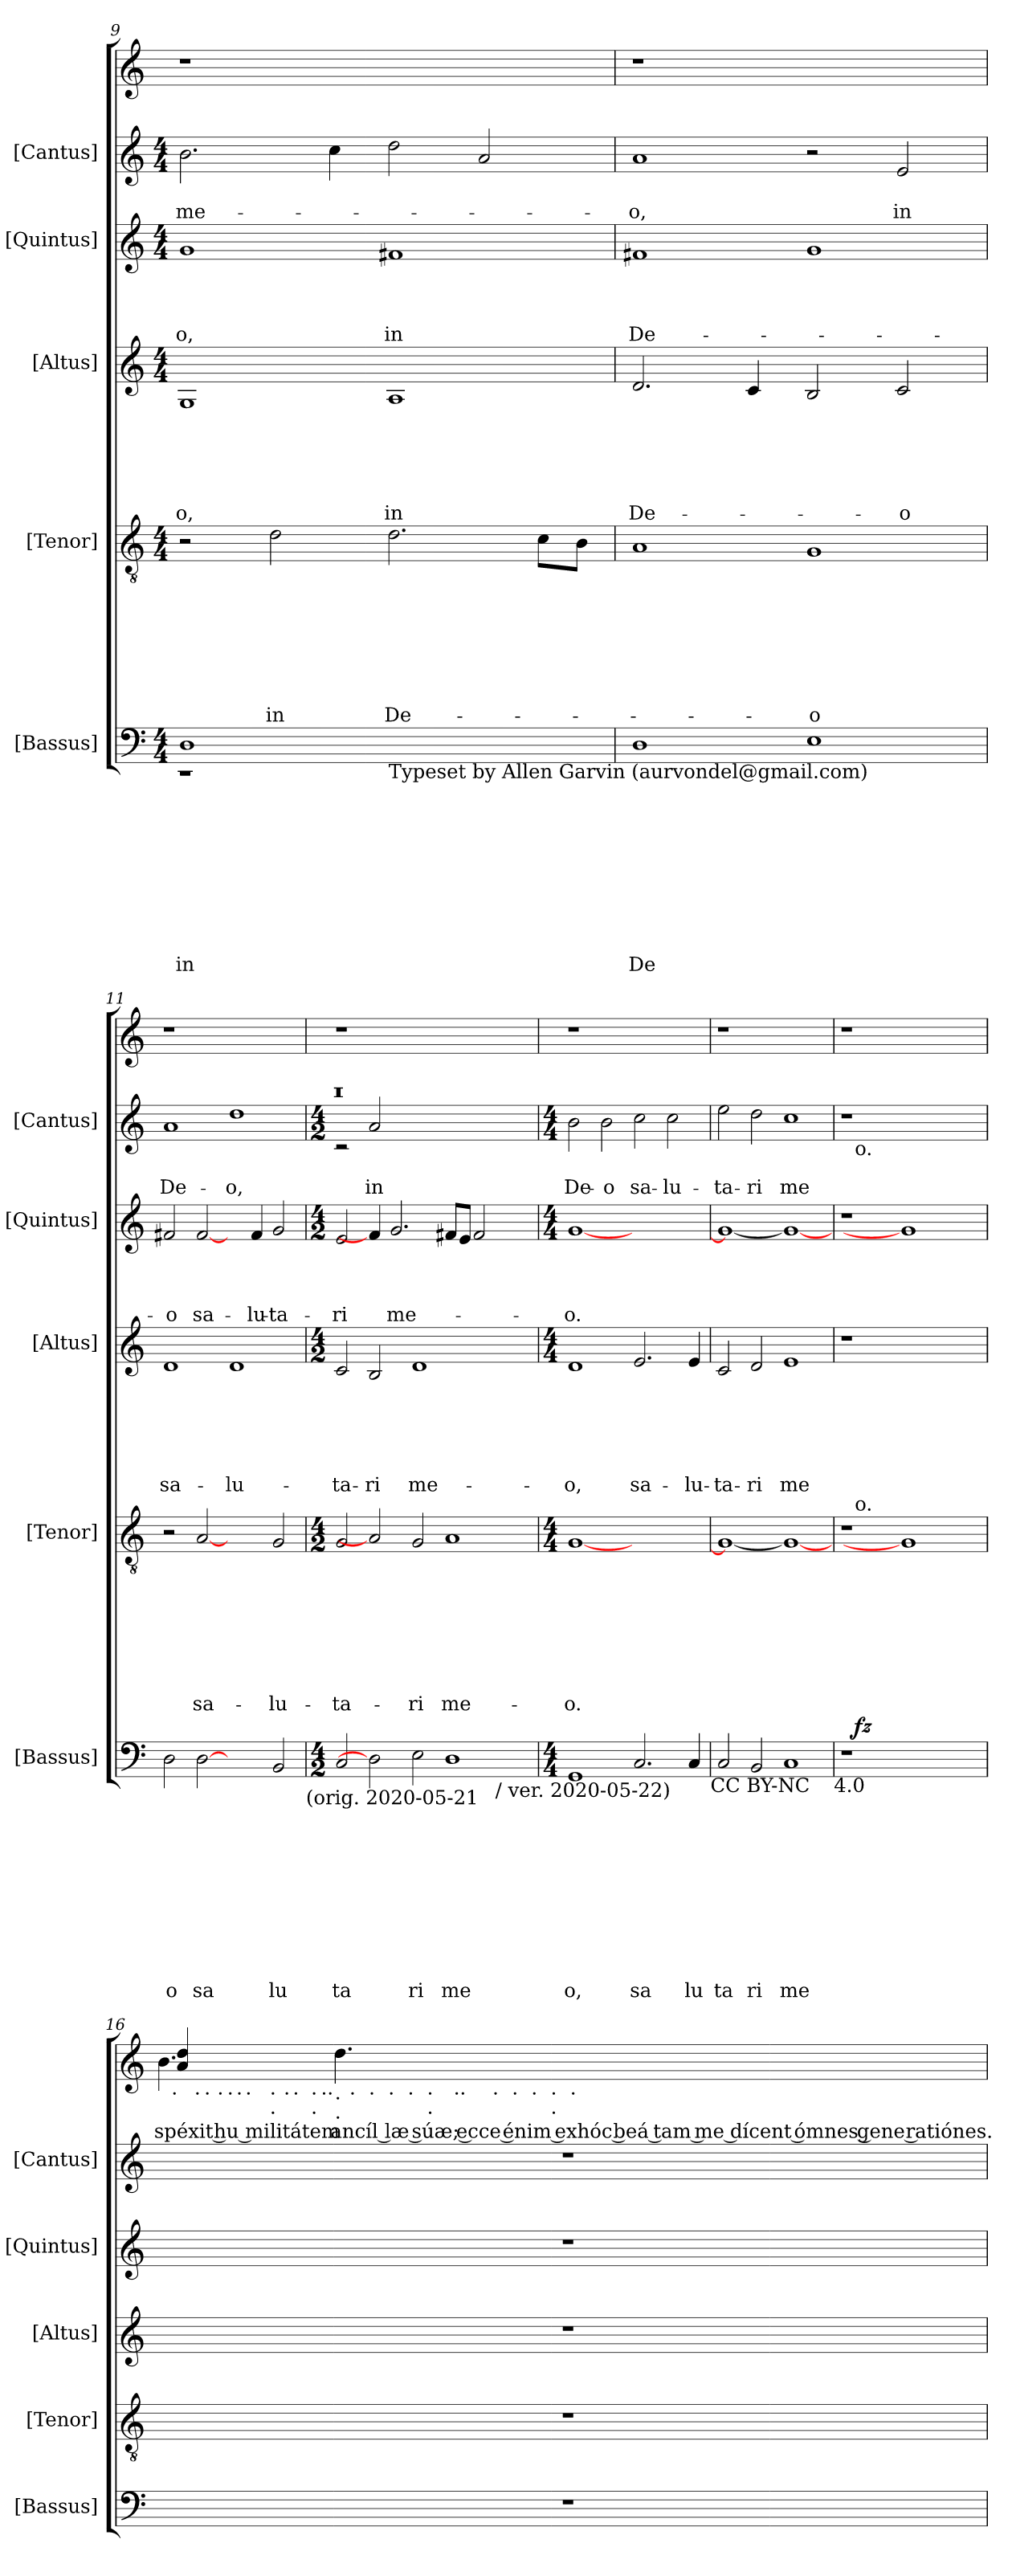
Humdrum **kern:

**kern	**text	**text	**text	**text	**text	**text	**text	**text	**text	**text	**dynam	**kern	**text	**text	**text	**text	**text	**text	**text	**text	**kern	**text	**text	**text	**text	**text	**text	**dynam	**kern	**text	**text	**text	**text	**kern	**text	**text	**kern	**text
*part6	*part6	*part6	*part6	*part6	*part6	*part6	*part6	*part6	*part6	*part6	*part6	*part5	*part5	*part5	*part5	*part5	*part5	*part5	*part5	*part5	*part4	*part4	*part4	*part4	*part4	*part4	*part4	*part4	*part3	*part3	*part3	*part3	*part3	*part2	*part2	*part2	*part1	*part1
*staff6	*staff6	*staff6	*staff6	*staff6	*staff6	*staff6	*staff6	*staff6	*staff6	*staff6	*staff6	*staff5	*staff5	*staff5	*staff5	*staff5	*staff5	*staff5	*staff5	*staff5	*staff4	*staff4	*staff4	*staff4	*staff4	*staff4	*staff4	*staff4	*staff3	*staff3	*staff3	*staff3	*staff3	*staff2	*staff2	*staff2	*staff1	*staff1
*I"[Bassus]	*	*	*	*	*	*	*	*	*	*	*	*I"[Tenor]	*	*	*	*	*	*	*	*	*I"[Altus]	*	*	*	*	*	*	*	*I"[Quintus]	*	*	*	*	*I"[Cantus]	*	*	*	*
*I'[Bassus]	*	*	*	*	*	*	*	*	*	*	*	*I'[Tenor]	*	*	*	*	*	*	*	*	*I'[Altus]	*	*	*	*	*	*	*	*I'[Quintus]	*	*	*	*	*I'[Cantus]	*	*	*	*
*clefF4	*	*	*	*	*	*	*	*	*	*	*	*clefGv2	*	*	*	*	*	*	*	*	*clefG2	*	*	*	*	*	*	*	*clefG2	*	*	*	*	*clefG2	*	*	*clefG2	*
*k[]	*	*	*	*	*	*	*	*	*	*	*	*k[]	*	*	*	*	*	*	*	*	*k[]	*	*	*	*	*	*	*	*k[]	*	*	*	*	*k[]	*	*	*k[]	*
*C:	*	*	*	*	*	*	*	*	*	*	*	*C:	*	*	*	*	*	*	*	*	*C:	*	*	*	*	*	*	*	*C:	*	*	*	*	*C:	*	*	*C:	*
*M4/4	*	*	*	*	*	*	*	*	*	*	*	*M4/4	*	*	*	*	*	*	*	*	*M4/4	*	*	*	*	*	*	*	*M4/4	*	*	*	*	*M4/4	*	*	*	*
=9	=9	=9	=9	=9	=9	=9	=9	=9	=9	=9	=9	=9	=9	=9	=9	=9	=9	=9	=9	=9	=9	=9	=9	=9	=9	=9	=9	=9	=9	=9	=9	=9	=9	=9	=9	=9	=9	=9
*^	*	*	*	*	*	*	*	*	*	*	*	*	*	*	*	*	*	*	*	*	*	*	*	*	*	*	*	*	*	*	*	*	*	*	*	*	*	*
*	*^	*	*	*	*	*	*	*	*	*	*	*	*	*	*	*	*	*	*	*	*	*	*	*	*	*	*	*	*	*	*	*	*	*	*	*	*	*	*
!	!	!	!	!	!	!	!	!	!	!	!	!LO:LY:b	!	!	!	!	!	!	!	!	!	!	!	!	!	!	!	!	!LO:LY:b	!	!	!	!	!	!LO:LY:b	!	!	!LO:LY:b	!	!
1ryy	1rEE	1D	.	.	.	.	.	.	.	.	.	in	.	2r	.	.	.	.	.	.	.	.	1G	.	.	.	.	.	-o,	.	1g	.	.	.	-o,	2.b\	.	me-	1r	.
!	!	!	!	!	!	!	!	!	!	!	!	!	!	!	!	!	!	!	!	!	!	!LO:LY:b	!	!	!	!	!	!	!	!	!	!	!	!	!	!	!	!	!	!
.	.	.	.	.	.	.	.	.	.	.	.	.	.	2d\	.	.	.	.	.	.	.	in	.	.	.	.	.	.	.	.	.	.	.	.	.	.	.	.	.	.
.	.	.	.	.	.	.	.	.	.	.	.	.	.	.	.	.	.	.	.	.	.	.	.	.	.	.	.	.	.	.	.	.	.	.	.	4cc\	.	.	.	.
!LO:TX:b:t=Typeset by Allen Garvin (aurvondel@gmail.com)	!	!	!	!	!	!	!	!	!	!	!	!	!	!	!	!	!	!	!	!	!	!	!	!	!	!	!	!	!	!	!	!	!	!	!	!	!	!	!	!
!	!	!	!	!	!	!	!	!	!	!	!	!	!	!	!	!	!	!	!	!	!	!LO:LY:b	!	!	!	!	!	!	!LO:LY:b	!	!	!	!	!	!LO:LY:b	!	!	!	!	!
1ryy	1ryy	1ryy	.	.	.	.	.	.	.	.	.	.	.	2.d\	.	.	.	.	.	.	.	De-	1A	.	.	.	.	.	in	.	1f#X	.	.	.	in	2dd\	.	.	1ryy	.
.	.	.	.	.	.	.	.	.	.	.	.	.	.	.	.	.	.	.	.	.	.	.	.	.	.	.	.	.	.	.	.	.	.	.	.	2a/	.	.	.	.
.	.	.	.	.	.	.	.	.	.	.	.	.	.	8c\L	.	.	.	.	.	.	.	.	.	.	.	.	.	.	.	.	.	.	.	.	.	.	.	.	.	.
.	.	.	.	.	.	.	.	.	.	.	.	.	.	8B\J	.	.	.	.	.	.	.	.	.	.	.	.	.	.	.	.	.	.	.	.	.	.	.	.	.	.
*v	*v	*v	*	*	*	*	*	*	*	*	*	*	*	*	*	*	*	*	*	*	*	*	*	*	*	*	*	*	*	*	*	*	*	*	*	*	*	*	*	*
=10	=10	=10	=10	=10	=10	=10	=10	=10	=10	=10	=10	=10	=10	=10	=10	=10	=10	=10	=10	=10	=10	=10	=10	=10	=10	=10	=10	=10	=10	=10	=10	=10	=10	=10	=10	=10	=10	=10
!	!	!	!	!	!	!	!	!	!	!LO:LY:b	!	!	!	!	!	!	!	!	!	!	!	!	!	!	!	!	!LO:LY:b	!	!	!	!	!	!LO:LY:b	!	!	!LO:LY:b	!	!
1D	.	.	.	.	.	.	.	.	.	De	.	1A	.	.	.	.	.	.	.	.	2.d/	.	.	.	.	.	De-	.	1f#X	.	.	.	De-	1a	.	-o,	1r	.
.	.	.	.	.	.	.	.	.	.	.	.	.	.	.	.	.	.	.	.	.	4c/	.	.	.	.	.	.	.	.	.	.	.	.	.	.	.	.	.
!	!	!	!	!	!	!	!	!	!	!	!	!	!	!	!	!	!	!	!	!LO:LY:b	!	!	!	!	!	!	!	!	!	!	!	!	!	!	!	!	!	!
1E	.	.	.	.	.	.	.	.	.	.	.	1G	.	.	.	.	.	.	.	-o	2B/	.	.	.	.	.	.	.	1g	.	.	.	.	2r	.	.	1ryy	.
!	!	!	!	!	!	!	!	!	!	!	!	!	!	!	!	!	!	!	!	!	!	!	!	!	!	!	!LO:LY:b	!	!	!	!	!	!	!	!	!LO:LY:b	!	!
.	.	.	.	.	.	.	.	.	.	.	.	.	.	.	.	.	.	.	.	.	2c/	.	.	.	.	.	-o	.	.	.	.	.	.	2e/	.	in	.	.
=11	=11	=11	=11	=11	=11	=11	=11	=11	=11	=11	=11	=11	=11	=11	=11	=11	=11	=11	=11	=11	=11	=11	=11	=11	=11	=11	=11	=11	=11	=11	=11	=11	=11	=11	=11	=11	=11	=11
!	!	!	!	!	!	!	!	!	!	!LO:LY:b	!	!	!	!	!	!	!	!	!	!	!	!	!	!	!	!	!LO:LY:b	!	!	!	!	!	!LO:LY:b	!	!	!LO:LY:b	!	!
2D\	.	.	.	.	.	.	.	.	.	o	.	2r	.	.	.	.	.	.	.	.	1d	.	.	.	.	.	sa-	.	2f#X/	.	.	.	-o	1a	.	De-	1r	.
!	!	!	!	!	!	!	!	!	!	!LO:LY:b	!	!	!	!	!	!	!	!	!	!LO:LY:b	!	!	!	!	!	!	!	!	!	!	!	!	!LO:LY:b	!	!	!	!	!
[2D	.	.	.	.	.	.	.	.	.	sa	.	[2A	.	.	.	.	.	.	.	sa-	.	.	.	.	.	.	.	.	[2f#/	.	.	.	sa-	.	.	.	.	.
!	!	!	!	!	!	!	!	!	!	!	!	!	!	!	!	!	!	!	!	!	!	!	!	!	!	!	!LO:LY:b	!	!	!	!	!	!	!	!	!LO:LY:b	!	!
2ryy	.	.	.	.	.	.	.	.	.	.	.	2ryy	.	.	.	.	.	.	.	.	1d	.	.	.	.	.	-lu-	.	4ryy	.	.	.	.	1dd	.	-o,	1ryy	.
!	!	!	!	!	!	!	!	!	!	!	!	!	!	!	!	!	!	!	!	!	!	!	!	!	!	!	!	!	!	!	!	!	!LO:LY:b	!	!	!	!	!
.	.	.	.	.	.	.	.	.	.	.	.	.	.	.	.	.	.	.	.	.	.	.	.	.	.	.	.	.	4f#/	.	.	.	-lu-	.	.	.	.	.
!	!	!	!	!	!	!	!	!	!	!LO:LY:b	!	!	!	!	!	!	!	!	!	!LO:LY:b	!	!	!	!	!	!	!	!	!	!	!	!	!LO:LY:b	!	!	!	!	!
2BB/	.	.	.	.	.	.	.	.	.	lu	.	2G/	.	.	.	.	.	.	.	-lu-	.	.	.	.	.	.	.	.	2g/	.	.	.	-ta-	.	.	.	.	.
!LO:TX:b:t=(orig. 2020-05-21	!	!	!	!	!	!	!	!	!	!	!	!	!	!	!	!	!	!	!	!	!	!	!	!	!	!	!	!	!	!	!	!	!	!	!	!	!	!
=12	=12	=12	=12	=12	=12	=12	=12	=12	=12	=12	=12	=12	=12	=12	=12	=12	=12	=12	=12	=12	=12	=12	=12	=12	=12	=12	=12	=12	=12	=12	=12	=12	=12	=12	=12	=12	=12	=12
*M4/2	*	*	*	*	*	*	*	*	*	*	*	*M4/2	*	*	*	*	*	*	*	*	*M4/2	*	*	*	*	*	*	*	*M4/2	*	*	*	*	*M4/2	*	*	*	*
!	!	!	!	!	!	!	!	!	!	!LO:LY:b	!	!	!	!	!	!	!	!	!	!LO:LY:b	!	!	!	!	!	!	!LO:LY:b	!	!	!	!	!	!LO:LY:b	!LO:N:vis=1	!	!	!	!
*^	*	*	*	*	*	*	*	*	*	*	*	*	*	*	*	*	*	*	*	*	*	*	*	*	*	*	*	*	*	*	*	*	*	*^	*	*	*	*
2C/	0ryy	.	.	.	.	.	.	.	.	.	ta	.	2G/	.	.	.	.	.	.	.	-ta-	2c/	.	.	.	.	.	-ta-	.	2e/	.	.	.	-ri	0raa	2rc	.	.	1r	.
!	!	!	!	!	!	!	!	!	!	!	!	!	!	!	!	!	!	!	!	!	!	!	!	!	!	!	!	!LO:LY:b	!	!	!	!	!	!	!	!	!	!LO:LY:b	!	!
2D]	.	.	.	.	.	.	.	.	.	.	.	.	2A]	.	.	.	.	.	.	.	.	2B/	.	.	.	.	.	-ri	.	4f#/]	.	.	.	.	.	2a/	.	in	.	.
!	!	!	!	!	!	!	!	!	!	!	!	!	!	!	!	!	!	!	!	!	!	!	!	!	!	!	!	!	!	!	!	!	!	!LO:LY:b	!	!	!	!	!	!
.	.	.	.	.	.	.	.	.	.	.	.	.	.	.	.	.	.	.	.	.	.	.	.	.	.	.	.	.	.	2.g/	.	.	.	me-	.	.	.	.	.	.
!	!	!	!	!	!	!	!	!	!	!	!LO:LY:b	!	!	!	!	!	!	!	!	!	!LO:LY:b	!	!	!	!	!	!	!LO:LY:b	!	!	!	!	!	!	!	!	!	!	!	!
2E\	.	.	.	.	.	.	.	.	.	.	ri	.	2G/	.	.	.	.	.	.	.	-ri	1d	.	.	.	.	.	me-	.	.	.	.	.	.	.	2ryy	.	.	1.ryy	.
!	!	!	!	!	!	!	!	!	!	!	!LO:LY:b	!	!	!	!	!	!	!	!	!	!LO:LY:b	!	!	!	!	!	!	!	!	!	!	!	!	!	!	!	!	!	!	!
1D	.	.	.	.	.	.	.	.	.	.	me	.	1A	.	.	.	.	.	.	.	me-	.	.	.	.	.	.	.	.	8f#/L	.	.	.	.	.	1ryy	.	.	.	.
.	.	.	.	.	.	.	.	.	.	.	.	.	.	.	.	.	.	.	.	.	.	.	.	.	.	.	.	.	.	8e/J	.	.	.	.	.	.	.	.	.	.
.	.	.	.	.	.	.	.	.	.	.	.	.	.	.	.	.	.	.	.	.	.	.	.	.	.	.	.	.	.	2f#/	.	.	.	.	.	.	.	.	.	.
!	!LO:TX:b:t=/ ver. 2020-05-22)	!	!	!	!	!	!	!	!	!	!	!	!	!	!	!	!	!	!	!	!	!	!	!	!	!	!	!	!	!	!	!	!	!	!	!	!	!	!	!
.	2ryy	.	.	.	.	.	.	.	.	.	.	.	.	.	.	.	.	.	.	.	.	2ryy	.	.	.	.	.	.	.	.	.	.	.	.	2ryy	.	.	.	.	.
.	.	.	.	.	.	.	.	.	.	.	.	.	.	.	.	.	.	.	.	.	.	.	.	.	.	.	.	.	.	4ryy	.	.	.	.	.	.	.	.	.	.
*v	*v	*	*	*	*	*	*	*	*	*	*	*	*	*	*	*	*	*	*	*	*	*	*	*	*	*	*	*	*	*	*	*	*	*	*v	*v	*	*	*	*
=13	=13	=13	=13	=13	=13	=13	=13	=13	=13	=13	=13	=13	=13	=13	=13	=13	=13	=13	=13	=13	=13	=13	=13	=13	=13	=13	=13	=13	=13	=13	=13	=13	=13	=13	=13	=13	=13	=13
*M4/4	*	*	*	*	*	*	*	*	*	*	*	*M4/4	*	*	*	*	*	*	*	*	*M4/4	*	*	*	*	*	*	*	*M4/4	*	*	*	*	*M4/4	*	*	*	*
*^	*	*	*	*	*	*	*	*	*	*	*	*	*	*	*	*	*	*	*	*	*	*	*	*	*	*	*	*	*	*	*	*	*	*	*	*	*	*
!	!	!	!	!	!	!	!	!	!	!	!LO:LY:b	!	!	!	!	!	!	!	!	!	!LO:LY:b	!	!	!	!	!	!	!LO:LY:b	!	!	!	!	!	!LO:LY:b	!	!	!LO:LY:b	!	!
*v	*v	*	*	*	*	*	*	*	*	*	*	*	*	*	*	*	*	*	*	*	*	*	*	*	*	*	*	*	*	*	*	*	*	*	*	*	*	*	*
1GG	.	.	.	.	.	.	.	.	.	o,	.	[<1G	.	.	.	.	.	.	.	-o.	1d	.	.	.	.	.	-o,	.	[<1g	.	.	.	-o.	2b\	.	De-	1r	.
!	!	!	!	!	!	!	!	!	!	!	!	!	!	!	!	!	!	!	!	!	!	!	!	!	!	!	!	!	!	!	!	!	!	!	!	!LO:LY:b	!	!
.	.	.	.	.	.	.	.	.	.	.	.	.	.	.	.	.	.	.	.	.	.	.	.	.	.	.	.	.	.	.	.	.	.	2b\	.	-o	.	.
!	!	!	!	!	!	!	!	!	!	!LO:LY:b	!	!	!	!	!	!	!	!	!	!	!	!	!	!	!	!	!LO:LY:b	!	!	!	!	!	!	!	!	!LO:LY:b	!	!
2.C/	.	.	.	.	.	.	.	.	.	sa	.	1ryy	.	.	.	.	.	.	.	.	2.e/	.	.	.	.	.	sa-	.	1ryy	.	.	.	.	2cc\	.	sa-	1ryy	.
!	!	!	!	!	!	!	!	!	!	!	!	!	!	!	!	!	!	!	!	!	!	!	!	!	!	!	!	!	!	!	!	!	!	!	!	!LO:LY:b	!	!
.	.	.	.	.	.	.	.	.	.	.	.	.	.	.	.	.	.	.	.	.	.	.	.	.	.	.	.	.	.	.	.	.	.	2cc\	.	-lu-	.	.
!	!	!	!	!	!	!	!	!	!	!LO:LY:b	!	!	!	!	!	!	!	!	!	!	!	!	!	!	!	!	!LO:LY:b	!	!	!	!	!	!	!	!	!	!	!
4C/	.	.	.	.	.	.	.	.	.	lu	.	.	.	.	.	.	.	.	.	.	4e/	.	.	.	.	.	-lu-	.	.	.	.	.	.	.	.	.	.	.
!LO:TX:b:t=CC BY-NC	!	!	!	!	!	!	!	!	!	!	!	!	!	!	!	!	!	!	!	!	!	!	!	!	!	!	!	!	!	!	!	!	!	!	!	!	!	!
=14	=14	=14	=14	=14	=14	=14	=14	=14	=14	=14	=14	=14	=14	=14	=14	=14	=14	=14	=14	=14	=14	=14	=14	=14	=14	=14	=14	=14	=14	=14	=14	=14	=14	=14	=14	=14	=14	=14
!	!	!	!	!	!	!	!	!	!	!LO:LY:b	!	!	!	!	!	!	!	!	!	!	!	!	!	!	!	!	!LO:LY:b	!	!	!	!	!	!	!	!	!LO:LY:b	!	!
2C/	.	.	.	.	.	.	.	.	.	ta	.	1G_	.	.	.	.	.	.	.	.	2c/	.	.	.	.	.	-ta-	.	1g_	.	.	.	.	2ee\	.	-ta-	1r	.
!	!	!	!	!	!	!	!	!	!	!LO:LY:b	!	!	!	!	!	!	!	!	!	!	!	!	!	!	!	!	!LO:LY:b	!	!	!	!	!	!	!	!	!LO:LY:b	!	!
2BB/	.	.	.	.	.	.	.	.	.	ri	.	.	.	.	.	.	.	.	.	.	2d/	.	.	.	.	.	-ri	.	.	.	.	.	.	2dd\	.	-ri	.	.
!	!	!	!	!	!	!	!	!	!	!LO:LY:b	!	!	!	!	!	!	!	!	!	!	!	!	!	!	!	!	!LO:LY:b	!	!	!	!	!	!	!	!	!LO:LY:b	!	!
1C	.	.	.	.	.	.	.	.	.	me	.	1G_	.	.	.	.	.	.	.	.	1e	.	.	.	.	.	me-	.	1g_	.	.	.	.	1cc	.	me-	1ryy	.
!LO:TX:b:t=4.0	!	!	!	!	!	!	!	!	!	!	!	!	!	!	!	!	!	!	!	!	!	!	!	!	!	!	!	!	!	!	!	!	!	!	!	!	!	!
=15	=15	=15	=15	=15	=15	=15	=15	=15	=15	=15	=15	=15	=15	=15	=15	=15	=15	=15	=15	=15	=15	=15	=15	=15	=15	=15	=15	=15	=15	=15	=15	=15	=15	=15	=15	=15	=15	=15
*^	*	*	*	*	*	*	*	*	*	*	*	*^	*	*	*	*	*	*	*	*	*^	*	*	*	*	*	*	*	*	*	*	*	*	*^	*	*	*	*
1r	16..ryy	.	.	.	.	.	.	.	.	.	.	.	1r	16..ryy	.	.	.	.	.	.	.	.	1r	16..ryy	.	.	.	.	.	.	.	1r	.	.	.	.	1r	16..ryy	.	.	1r	.
!	!	!	!	!	!	!	!	!	!	!	!	!	!	!	!	!	!	!	!	!	!	!	!	!	!	!	!	!	!	!	!	!	!	!	!	!	!	!LO:TX:b:t=o.	!	!	!	!
!	!	!	!	!	!	!	!	!	!	!	!	!	!	!LO:TX:a:t=o.	!	!	!	!	!	!	!	!	!	!	!	!	!	!	!	!	!	!	!	!	!	!	!	!	!	!	!	!
!	!	!	!	!	!	!	!	!	!	!	!	!LO:DY:b	!	!	!	!	!	!	!	!	!	!	!	!	!	!	!	!	!	!	!LO:DY:a	!	!	!	!	!	!	!	!	!	!	!
!	!	!	!	!	!	!	!	!	!	!	!	!	!	!	!	!	!	!	!	!	!	!	!	!	!	!	!	!	!	!	!LO:DY:n=1:b	!	!	!	!	!	!	!	!	!	!	!
!	!	!	!	!	!	!	!	!	!	!	!	!	!	!	!	!	!	!	!	!	!	!	!	!	!	!	!	!	!	!	!LO:DY:n=2:b	!	!	!	!	!	!	!	!	!	!	!
.	1ryy	.	.	.	.	.	.	.	.	.	.	fz	.	1ryy	.	.	.	.	.	.	.	.	.	1ryy	.	.	.	.	.	.	fz ffff fz	.	.	.	.	.	.	1ryy	.	.	.	.
1ryy	.	.	.	.	.	.	.	.	.	.	.	.	1G]	.	.	.	.	.	.	.	.	.	1ryy	.	.	.	.	.	.	.	.	1g]	.	.	.	.	1ryy	.	.	.	1ryy	.
.	2ryy	.	.	.	.	.	.	.	.	.	.	.	.	2ryy	.	.	.	.	.	.	.	.	.	2ryy	.	.	.	.	.	.	.	.	.	.	.	.	.	2ryy	.	.	.	.
.	4ryy	.	.	.	.	.	.	.	.	.	.	.	.	4ryy	.	.	.	.	.	.	.	.	.	4ryy	.	.	.	.	.	.	.	.	.	.	.	.	.	4ryy	.	.	.	.
.	8ryy	.	.	.	.	.	.	.	.	.	.	.	.	8ryy	.	.	.	.	.	.	.	.	.	8ryy	.	.	.	.	.	.	.	.	.	.	.	.	.	8ryy	.	.	.	.
.	64ryy	.	.	.	.	.	.	.	.	.	.	.	.	64ryy	.	.	.	.	.	.	.	.	.	64ryy	.	.	.	.	.	.	.	.	.	.	.	.	.	64ryy	.	.	.	.
!!LO:PB:g=z
=16	=16	=16	=16	=16	=16	=16	=16	=16	=16	=16	=16	=16	=16	=16	=16	=16	=16	=16	=16	=16	=16	=16	=16	=16	=16	=16	=16	=16	=16	=16	=16	=16	=16	=16	=16	=16	=16	=16	=16	=16	=16	=16
*	*	*	*	*	*	*	*	*	*	*	*	*	*	*	*	*	*	*	*	*	*	*	*	*	*	*	*	*	*	*	*	*	*	*	*	*	*	*	*	*	*^	*
!	!	!	!	!	!	!	!	!	!	!	!	!	!	!	!	!	!	!	!	!	!	!	!	!	!	!	!	!	!	!	!	!	!	!	!	!	!	!	!	!	!LO:TX:b:t=.	!	!
!	!	!	!	!	!	!	!	!	!	!	!	!	!	!	!	!	!	!	!	!	!	!	!	!	!	!	!	!	!	!	!	!	!	!	!	!	!	!	!	!	!LO:N:head=solid	!LO:N:n=1:head=solid	!LO:LY:b:rj
!	!	!	!	!	!	!	!	!	!	!	!	!	!	!	!	!	!	!	!	!	!	!	!	!	!	!	!	!	!	!	!	!	!	!	!	!	!	!	!	!	!	!LO:N:n=2:head=solid	!LO:LY:b
*	*	*	*	*	*	*	*	*	*	*	*	*	*	*	*	*	*	*	*	*	*	*	*	*	*	*	*	*	*	*	*	*	*	*	*	*	*	*	*	*	*^	*	*
*	*	*	*	*	*	*	*	*	*	*	*	*	*	*	*	*	*	*	*	*	*	*	*	*	*	*	*	*	*	*	*	*	*	*	*	*	*	*	*	*	*	*	*^	*
*	*	*	*	*	*	*	*	*	*	*	*	*	*	*	*	*	*	*	*	*	*	*	*	*	*	*	*	*	*	*	*	*	*	*	*	*	*	*	*	*	*	*	*	*^	*
*	*	*	*	*	*	*	*	*	*	*	*	*	*	*	*	*	*	*	*	*	*	*	*	*	*	*	*	*	*	*	*	*	*	*	*	*	*	*	*	*	*	*	*	*	*^	*
*	*	*	*	*	*	*	*	*	*	*	*	*	*	*	*	*	*	*	*	*	*	*	*	*	*	*	*	*	*	*	*	*	*	*	*	*	*	*	*	*	*	*	*	*	*	*^	*
*	*	*	*	*	*	*	*	*	*	*	*	*	*	*	*	*	*	*	*	*	*	*	*	*	*	*	*	*	*	*	*	*	*	*	*	*	*	*	*	*	*	*	*	*	*	*	*^	*
*	*	*	*	*	*	*	*	*	*	*	*	*	*	*	*	*	*	*	*	*	*	*	*	*	*	*	*	*	*	*	*	*	*	*	*	*	*	*	*	*	*	*	*	*	*	*	*	*^	*
*	*	*	*	*	*	*	*	*	*	*	*	*	*	*	*	*	*	*	*	*	*	*	*	*	*	*	*	*	*	*	*	*	*	*	*	*	*	*	*	*	*	*	*	*	*	*	*	*	*^	*
*	*	*	*	*	*	*	*	*	*	*	*	*	*	*	*	*	*	*	*	*	*	*	*	*	*	*	*	*	*	*	*	*	*	*	*	*	*	*	*	*	*	*	*	*	*	*	*	*	*	*^	*
*	*	*	*	*	*	*	*	*	*	*	*	*	*	*	*	*	*	*	*	*	*	*	*	*	*	*	*	*	*	*	*	*	*	*	*	*	*	*	*	*	*	*	*	*	*	*	*	*	*	*	*^	*
*	*	*	*	*	*	*	*	*	*	*	*	*	*	*	*	*	*	*	*	*	*	*	*	*	*	*	*	*	*	*	*	*	*	*	*	*	*	*	*	*	*	*	*	*	*	*	*	*	*	*	*	*^	*
*	*	*	*	*	*	*	*	*	*	*	*	*	*	*	*	*	*	*	*	*	*	*	*	*	*	*	*	*	*	*	*	*	*	*	*	*	*	*	*	*	*	*	*	*	*	*	*	*	*	*	*	*	*^	*
*	*	*	*	*	*	*	*	*	*	*	*	*	*	*	*	*	*	*	*	*	*	*	*	*	*	*	*	*	*	*	*	*	*	*	*	*	*	*	*	*	*	*	*	*	*	*	*	*	*	*	*	*	*	*^	*
*	*	*	*	*	*	*	*	*	*	*	*	*	*	*	*	*	*	*	*	*	*	*	*	*	*	*	*	*	*	*	*	*	*	*	*	*	*	*	*	*	*	*	*	*	*	*	*	*	*	*	*	*	*	*	*^	*
*	*	*	*	*	*	*	*	*	*	*	*	*	*	*	*	*	*	*	*	*	*	*	*	*	*	*	*	*	*	*	*	*	*	*	*	*	*	*	*	*	*	*	*	*	*	*	*	*	*	*	*	*	*	*	*	*^	*
*	*	*	*	*	*	*	*	*	*	*	*	*	*	*	*	*	*	*	*	*	*	*	*	*	*	*	*	*	*	*	*	*	*	*	*	*	*	*	*	*	*	*	*	*	*	*	*	*	*	*	*	*	*	*	*	*	*^	*
*	*	*	*	*	*	*	*	*	*	*	*	*	*	*	*	*	*	*	*	*	*	*	*	*	*	*	*	*	*	*	*	*	*	*	*	*	*	*	*	*	*	*	*	*	*	*	*	*	*	*	*	*	*	*	*	*	*	*^	*
*	*	*	*	*	*	*	*	*	*	*	*	*	*	*	*	*	*	*	*	*	*	*	*	*	*	*	*	*	*	*	*	*	*	*	*	*	*	*	*	*	*	*	*	*	*	*	*	*	*	*	*	*	*	*	*	*	*	*	*^	*
*	*	*	*	*	*	*	*	*	*	*	*	*	*	*	*	*	*	*	*	*	*	*	*	*	*	*	*	*	*	*	*	*	*	*	*	*	*	*	*	*	*	*	*	*	*	*	*	*	*	*	*	*	*	*	*	*	*	*	*	*^	*
*v	*v	*	*	*	*	*	*	*	*	*	*	*	*	*	*	*	*	*	*	*	*	*	*v	*v	*	*	*	*	*	*	*	*	*	*	*	*	*v	*v	*	*	*	*	*	*	*	*	*	*	*	*	*	*	*	*	*	*	*	*	*	*	*^	*
*	*	*	*	*	*	*	*	*	*	*	*	*v	*v	*	*	*	*	*	*	*	*	*	*	*	*	*	*	*	*	*	*	*	*	*	*	*	*	*	*	*	*	*	*	*	*	*	*	*	*	*	*	*	*	*	*	*	*	*	*	*
1r	.	.	.	.	.	.	.	.	.	.	.	1r	.	.	.	.	.	.	.	.	1r	.	.	.	.	.	.	.	1r	.	.	.	.	1r	.	.	4.b\	4a/ 4dd/	32ryy	16ryy	16.ryy	8ryy	8ryy	8ryy	8ryy	4ryy	4ryy	4ryy	4ryy	4ryy	4ryy	4ryy	4..ryy	4ryy	4ryy	2ryy	2ryy	2ryy	spéxit hu militátem
!	!	!	!	!	!	!	!	!	!	!	!	!	!	!	!	!	!	!	!	!	!	!	!	!	!	!	!	!	!	!	!	!	!	!	!	!	!	!	!LO:TX:b:t=.	!	!	!	!	!	!	!	!	!	!	!	!	!	!	!	!	!	!	!	!
.	.	.	.	.	.	.	.	.	.	.	.	.	.	.	.	.	.	.	.	.	.	.	.	.	.	.	.	.	.	.	.	.	.	.	.	.	.	.	2ryy	.	.	.	.	.	.	.	.	.	.	.	.	.	.	.	.	.	.	.	.
.	.	.	.	.	.	.	.	.	.	.	.	.	.	.	.	.	.	.	.	.	.	.	.	.	.	.	.	.	.	.	.	.	.	.	.	.	.	.	.	64ryy	.	.	.	.	.	.	.	.	.	.	.	.	.	.	.	.	.	.	.
!	!	!	!	!	!	!	!	!	!	!	!	!	!	!	!	!	!	!	!	!	!	!	!	!	!	!	!	!	!	!	!	!	!	!	!	!	!	!	!	!LO:TX:b:t=.	!	!	!	!	!	!	!	!	!	!	!	!	!	!	!	!	!	!	!
.	.	.	.	.	.	.	.	.	.	.	.	.	.	.	.	.	.	.	.	.	.	.	.	.	.	.	.	.	.	.	.	.	.	.	.	.	.	.	.	2ryy	.	.	.	.	.	.	.	.	.	.	.	.	.	.	.	.	.	.	.
!	!	!	!	!	!	!	!	!	!	!	!	!	!	!	!	!	!	!	!	!	!	!	!	!	!	!	!	!	!	!	!	!	!	!	!	!	!	!	!	!	!LO:TX:b:t=.	!	!	!	!	!	!	!	!	!	!	!	!	!	!	!	!	!	!
.	.	.	.	.	.	.	.	.	.	.	.	.	.	.	.	.	.	.	.	.	.	.	.	.	.	.	.	.	.	.	.	.	.	.	.	.	.	.	.	.	2ryy	.	.	.	.	.	.	.	.	.	.	.	.	.	.	.	.	.	.
!	!	!	!	!	!	!	!	!	!	!	!	!	!	!	!	!	!	!	!	!	!	!	!	!	!	!	!	!	!	!	!	!	!	!	!	!	!	!	!	!	!	!LO:TX:b:t=.	!	!	!	!	!	!	!	!	!	!	!	!	!	!	!	!	!
.	.	.	.	.	.	.	.	.	.	.	.	.	.	.	.	.	.	.	.	.	.	.	.	.	.	.	.	.	.	.	.	.	.	.	.	.	.	.	.	.	.	2..ryy	64ryy	32ryy	32.ryy	.	.	.	.	.	.	.	.	.	.	.	.	.	.
!	!	!	!	!	!	!	!	!	!	!	!	!	!	!	!	!	!	!	!	!	!	!	!	!	!	!	!	!	!	!	!	!	!	!	!	!	!	!	!	!	!	!	!LO:TX:b:t=.	!	!	!	!	!	!	!	!	!	!	!	!	!	!	!	!
.	.	.	.	.	.	.	.	.	.	.	.	.	.	.	.	.	.	.	.	.	.	.	.	.	.	.	.	.	.	.	.	.	.	.	.	.	.	.	.	.	.	.	2ryy	.	.	.	.	.	.	.	.	.	.	.	.	.	.	.	.
!	!	!	!	!	!	!	!	!	!	!	!	!	!	!	!	!	!	!	!	!	!	!	!	!	!	!	!	!	!	!	!	!	!	!	!	!	!	!	!	!	!	!	!	!LO:TX:b:t=.	!	!	!	!	!	!	!	!	!	!	!	!	!	!	!
.	.	.	.	.	.	.	.	.	.	.	.	.	.	.	.	.	.	.	.	.	.	.	.	.	.	.	.	.	.	.	.	.	.	.	.	.	.	.	.	.	.	.	.	2ryy	.	.	.	.	.	.	.	.	.	.	.	.	.	.	.
!	!	!	!	!	!	!	!	!	!	!	!	!	!	!	!	!	!	!	!	!	!	!	!	!	!	!	!	!	!	!	!	!	!	!	!	!	!	!	!	!	!	!	!	!	!LO:TX:b:t=.	!	!	!	!	!	!	!	!	!	!	!	!	!	!
.	.	.	.	.	.	.	.	.	.	.	.	.	.	.	.	.	.	.	.	.	.	.	.	.	.	.	.	.	.	.	.	.	.	.	.	.	.	.	.	.	.	.	.	.	2ryy	.	.	.	.	.	.	.	.	.	.	.	.	.	.
!	!	!	!	!	!	!	!	!	!	!	!	!	!	!	!	!	!	!	!	!	!	!	!	!	!	!	!	!	!	!	!	!	!	!	!	!	!	!LO:TX:b:t=.	!	!	!	!	!	!	!	!	!	!	!	!	!	!	!	!	!	!	!	!	!
!	!	!	!	!	!	!	!	!	!	!	!	!	!	!	!	!	!	!	!	!	!	!	!	!	!	!	!	!	!	!	!	!	!	!	!	!	!	!LO:TX:b:t=.	!	!	!	!	!	!	!	!	!	!	!	!	!	!	!	!	!	!	!	!	!
.	.	.	.	.	.	.	.	.	.	.	.	.	.	.	.	.	.	.	.	.	.	.	.	.	.	.	.	.	.	.	.	.	.	.	.	.	.	4ryy	.	.	.	.	.	.	.	32ryy	32.ryy	16ryy	16.ryy	8ryy	8ryy	8ryy	.	8ryy	8...ryy	.	.	.	.
!	!	!	!	!	!	!	!	!	!	!	!	!	!	!	!	!	!	!	!	!	!	!	!	!	!	!	!	!	!	!	!	!	!	!	!	!	!	!	!	!	!	!	!	!	!	!LO:TX:b:t=.	!	!	!	!	!	!	!	!	!	!	!	!	!
.	.	.	.	.	.	.	.	.	.	.	.	.	.	.	.	.	.	.	.	.	.	.	.	.	.	.	.	.	.	.	.	.	.	.	.	.	.	.	.	.	.	.	.	.	.	2ryy	.	.	.	.	.	.	.	.	.	.	.	.	.
!	!	!	!	!	!	!	!	!	!	!	!	!	!	!	!	!	!	!	!	!	!	!	!	!	!	!	!	!	!	!	!	!	!	!	!	!	!	!	!	!	!	!	!	!	!	!	!LO:TX:b:t=.	!	!	!	!	!	!	!	!	!	!	!	!
.	.	.	.	.	.	.	.	.	.	.	.	.	.	.	.	.	.	.	.	.	.	.	.	.	.	.	.	.	.	.	.	.	.	.	.	.	.	.	.	.	.	.	.	.	.	.	2ryy	.	.	.	.	.	.	.	.	.	.	.	.
.	.	.	.	.	.	.	.	.	.	.	.	.	.	.	.	.	.	.	.	.	.	.	.	.	.	.	.	.	.	.	.	.	.	.	.	.	.	.	.	.	.	.	.	.	.	.	.	64ryy	.	.	.	.	.	.	.	.	.	.	.
!	!	!	!	!	!	!	!	!	!	!	!	!	!	!	!	!	!	!	!	!	!	!	!	!	!	!	!	!	!	!	!	!	!	!	!	!	!	!	!	!	!	!	!	!	!	!	!	!LO:TX:b:t=.	!	!	!	!	!	!	!	!	!	!	!
!	!	!	!	!	!	!	!	!	!	!	!	!	!	!	!	!	!	!	!	!	!	!	!	!	!	!	!	!	!	!	!	!	!	!	!	!	!	!	!	!	!	!	!	!	!	!	!	!LO:TX:b:t=.	!	!	!	!	!	!	!	!	!	!	!
.	.	.	.	.	.	.	.	.	.	.	.	.	.	.	.	.	.	.	.	.	.	.	.	.	.	.	.	.	.	.	.	.	.	.	.	.	.	.	.	.	.	.	.	.	.	.	.	2ryy	.	.	.	.	.	.	.	.	.	.	.
!	!	!	!	!	!	!	!	!	!	!	!	!	!	!	!	!	!	!	!	!	!	!	!	!	!	!	!	!	!	!	!	!	!	!	!	!	!	!	!	!	!	!	!	!	!	!	!	!	!LO:TX:b:t=..	!	!	!	!	!	!	!	!	!	!
.	.	.	.	.	.	.	.	.	.	.	.	.	.	.	.	.	.	.	.	.	.	.	.	.	.	.	.	.	.	.	.	.	.	.	.	.	.	.	.	.	.	.	.	.	.	.	.	.	2ryy	.	.	.	.	.	.	.	.	.	.
!	!	!	!	!	!	!	!	!	!	!	!	!	!	!	!	!	!	!	!	!	!	!	!	!	!	!	!	!	!	!	!	!	!	!	!	!	!LO:TX:b:t=.	!	!	!	!	!	!	!	!	!	!	!	!	!	!	!	!	!	!	!	!	!	!
!	!	!	!	!	!	!	!	!	!	!	!	!	!	!	!	!	!	!	!	!	!	!	!	!	!	!	!	!	!	!	!	!	!	!	!	!	!LO:TX:b:t=.	!	!	!	!	!	!	!	!	!	!	!	!	!	!	!	!	!	!	!	!	!	!
!	!	!	!	!	!	!	!	!	!	!	!	!	!	!	!	!	!	!	!	!	!	!	!	!	!	!	!	!	!	!	!	!	!	!	!	!	!LO:N:head=solid	!	!	!	!	!	!	!	!	!	!	!	!	!	!	!	!	!	!	!	!	!	!LO:LY:b
.	.	.	.	.	.	.	.	.	.	.	.	.	.	.	.	.	.	.	.	.	.	.	.	.	.	.	.	.	.	.	.	.	.	.	.	.	4.dd\	.	.	.	.	.	.	.	.	.	.	.	.	64ryy	32ryy	32.ryy	.	16ryy	.	.	.	.	ancíl læ súæ; ecce énim exhóc beá tam me dícent ómnes gene ratiónes.
!	!	!	!	!	!	!	!	!	!	!	!	!	!	!	!	!	!	!	!	!	!	!	!	!	!	!	!	!	!	!	!	!	!	!	!	!	!	!	!	!	!	!	!	!	!	!	!	!	!	!LO:TX:b:t=.	!	!	!	!	!	!	!	!	!
.	.	.	.	.	.	.	.	.	.	.	.	.	.	.	.	.	.	.	.	.	.	.	.	.	.	.	.	.	.	.	.	.	.	.	.	.	.	.	.	.	.	.	.	.	.	.	.	.	.	2ryy	.	.	.	.	.	.	.	.	.
!	!	!	!	!	!	!	!	!	!	!	!	!	!	!	!	!	!	!	!	!	!	!	!	!	!	!	!	!	!	!	!	!	!	!	!	!	!	!	!	!	!	!	!	!	!	!	!	!	!	!	!LO:TX:b:t=.	!	!	!	!	!	!	!	!
.	.	.	.	.	.	.	.	.	.	.	.	.	.	.	.	.	.	.	.	.	.	.	.	.	.	.	.	.	.	.	.	.	.	.	.	.	.	.	.	.	.	.	.	.	.	.	.	.	.	.	2ryy	.	.	.	.	.	.	.	.
!	!	!	!	!	!	!	!	!	!	!	!	!	!	!	!	!	!	!	!	!	!	!	!	!	!	!	!	!	!	!	!	!	!	!	!	!	!	!	!	!	!	!	!	!	!	!	!	!	!	!	!	!LO:TX:b:t=.	!	!	!	!	!	!	!
.	.	.	.	.	.	.	.	.	.	.	.	.	.	.	.	.	.	.	.	.	.	.	.	.	.	.	.	.	.	.	.	.	.	.	.	.	.	.	.	.	.	.	.	.	.	.	.	.	.	.	.	2ryy	.	.	.	.	.	.	.
!	!	!	!	!	!	!	!	!	!	!	!	!	!	!	!	!	!	!	!	!	!	!	!	!	!	!	!	!	!	!	!	!	!	!	!	!	!	!	!	!	!	!	!	!	!	!	!	!	!	!	!	!	!LO:TX:b:t=.	!	!	!	!	!	!
.	.	.	.	.	.	.	.	.	.	.	.	.	.	.	.	.	.	.	.	.	.	.	.	.	.	.	.	.	.	.	.	.	.	.	.	.	.	.	.	.	.	.	.	.	.	.	.	.	.	.	.	.	2ryy	64ryy	.	.	.	.	.
!	!	!	!	!	!	!	!	!	!	!	!	!	!	!	!	!	!	!	!	!	!	!	!	!	!	!	!	!	!	!	!	!	!	!	!	!	!	!	!	!	!	!	!	!	!	!	!	!	!	!	!	!	!	!LO:TX:b:t=.	!	!	!	!	!
!	!	!	!	!	!	!	!	!	!	!	!	!	!	!	!	!	!	!	!	!	!	!	!	!	!	!	!	!	!	!	!	!	!	!	!	!	!	!	!	!	!	!	!	!	!	!	!	!	!	!	!	!	!	!LO:TX:b:t=.	!	!	!	!	!
.	.	.	.	.	.	.	.	.	.	.	.	.	.	.	.	.	.	.	.	.	.	.	.	.	.	.	.	.	.	.	.	.	.	.	.	.	.	.	.	.	.	.	.	.	.	.	.	.	.	.	.	.	.	2ryy	.	.	.	.	.
!	!	!	!	!	!	!	!	!	!	!	!	!	!	!	!	!	!	!	!	!	!	!	!	!	!	!	!	!	!	!	!	!	!	!	!	!	!	!	!	!	!	!	!	!	!	!	!	!	!	!	!	!	!	!	!LO:TX:b:t=..	!	!	!	!
.	.	.	.	.	.	.	.	.	.	.	.	.	.	.	.	.	.	.	.	.	.	.	.	.	.	.	.	.	.	.	.	.	.	.	.	.	.	.	.	.	.	.	.	.	.	.	.	.	.	.	.	.	.	.	2ryy	.	.	.	.
.	.	.	.	.	.	.	.	.	.	.	.	.	.	.	.	.	.	.	.	.	.	.	.	.	.	.	.	.	.	.	.	.	.	.	.	.	.	2ryy	.	.	.	.	.	.	.	.	.	.	.	.	.	.	.	.	.	64ryy	32.ryy	16ryy	.
!	!	!	!	!	!	!	!	!	!	!	!	!	!	!	!	!	!	!	!	!	!	!	!	!	!	!	!	!	!	!	!	!	!	!	!	!	!	!	!	!	!	!	!	!	!	!	!	!	!	!	!	!	!	!	!	!LO:TX:b:t=.	!	!	!
.	.	.	.	.	.	.	.	.	.	.	.	.	.	.	.	.	.	.	.	.	.	.	.	.	.	.	.	.	.	.	.	.	.	.	.	.	.	.	.	.	.	.	.	.	.	.	.	.	.	.	.	.	.	.	.	4ryy	.	.	.
!	!	!	!	!	!	!	!	!	!	!	!	!	!	!	!	!	!	!	!	!	!	!	!	!	!	!	!	!	!	!	!	!	!	!	!	!	!	!	!LO:TX:b:t=.	!	!	!	!	!	!	!	!	!	!	!	!	!	!	!	!	!	!	!	!
.	.	.	.	.	.	.	.	.	.	.	.	.	.	.	.	.	.	.	.	.	.	.	.	.	.	.	.	.	.	.	.	.	.	.	.	.	.	.	4...ryy	.	.	.	.	.	.	.	.	.	.	.	.	.	.	.	.	.	.	.	.
!	!	!	!	!	!	!	!	!	!	!	!	!	!	!	!	!	!	!	!	!	!	!	!	!	!	!	!	!	!	!	!	!	!	!	!	!	!	!	!	!	!	!	!	!	!	!	!	!	!	!	!	!	!	!	!	!	!LO:TX:b:t=.	!	!
.	.	.	.	.	.	.	.	.	.	.	.	.	.	.	.	.	.	.	.	.	.	.	.	.	.	.	.	.	.	.	.	.	.	.	.	.	.	.	.	.	.	.	.	.	.	.	.	.	.	.	.	.	.	.	.	.	4ryy	.	.
!	!	!	!	!	!	!	!	!	!	!	!	!	!	!	!	!	!	!	!	!	!	!	!	!	!	!	!	!	!	!	!	!	!	!	!	!	!	!	!	!	!	!	!	!	!	!	!	!	!	!	!	!	!	!	!	!	!	!LO:TX:b:t=.	!
!	!	!	!	!	!	!	!	!	!	!	!	!	!	!	!	!	!	!	!	!	!	!	!	!	!	!	!	!	!	!	!	!	!	!	!	!	!	!	!	!	!	!	!	!	!	!	!	!	!	!	!	!	!	!	!	!	!	!LO:TX:b:t=.	!
.	.	.	.	.	.	.	.	.	.	.	.	.	.	.	.	.	.	.	.	.	.	.	.	.	.	.	.	.	.	.	.	.	.	.	.	.	.	.	.	.	.	.	.	.	.	.	.	.	.	.	.	.	.	.	.	.	.	4..ryy	.
!	!	!	!	!	!	!	!	!	!	!	!	!	!	!	!	!	!	!	!	!	!	!	!	!	!	!	!	!	!	!	!	!	!	!	!	!	!	!	!	!LO:TX:b:t=.	!	!	!	!	!	!	!	!	!	!	!	!	!	!	!	!	!	!	!
.	.	.	.	.	.	.	.	.	.	.	.	.	.	.	.	.	.	.	.	.	.	.	.	.	.	.	.	.	.	.	.	.	.	.	.	.	.	.	.	4ryy	.	.	.	.	.	.	.	.	.	.	.	.	.	.	.	.	.	.	.
.	.	.	.	.	.	.	.	.	.	.	.	.	.	.	.	.	.	.	.	.	.	.	.	.	.	.	.	.	.	.	.	.	.	.	.	.	.	.	.	.	4ryy	.	.	.	.	.	.	.	.	.	.	.	.	.	.	.	.	.	.
.	.	.	.	.	.	.	.	.	.	.	.	.	.	.	.	.	.	.	.	.	.	.	.	.	.	.	.	.	.	.	.	.	.	.	.	.	.	.	.	.	.	.	4ryy	.	.	.	.	.	.	.	.	.	.	.	.	.	.	.	.
.	.	.	.	.	.	.	.	.	.	.	.	.	.	.	.	.	.	.	.	.	.	.	.	.	.	.	.	.	.	.	.	.	.	.	.	.	.	.	.	.	.	.	.	4ryy	.	.	.	.	.	.	.	.	.	.	.	.	.	.	.
.	.	.	.	.	.	.	.	.	.	.	.	.	.	.	.	.	.	.	.	.	.	.	.	.	.	.	.	.	.	.	.	.	.	.	.	.	.	.	.	.	.	.	.	.	4ryy	.	.	.	.	.	.	.	.	.	.	.	.	.	.
.	.	.	.	.	.	.	.	.	.	.	.	.	.	.	.	.	.	.	.	.	.	.	.	.	.	.	.	.	.	.	.	.	.	.	.	.	4ryy	.	.	.	.	.	.	.	.	.	.	.	.	.	.	.	.	.	.	.	.	.	.
.	.	.	.	.	.	.	.	.	.	.	.	.	.	.	.	.	.	.	.	.	.	.	.	.	.	.	.	.	.	.	.	.	.	.	.	.	.	.	.	.	.	.	.	.	.	.	.	.	.	.	.	.	.	.	.	8...ryy	.	.	.
.	.	.	.	.	.	.	.	.	.	.	.	.	.	.	.	.	.	.	.	.	.	.	.	.	.	.	.	.	.	.	.	.	.	.	.	.	.	.	.	.	.	.	.	.	.	8..ryy	.	.	.	.	.	.	.	.	.	.	.	.	.
.	.	.	.	.	.	.	.	.	.	.	.	.	.	.	.	.	.	.	.	.	.	.	.	.	.	.	.	.	.	.	.	.	.	.	.	.	.	.	.	.	.	.	.	.	.	.	8ryy	.	.	.	.	.	.	.	.	.	8ryy	.	.
.	.	.	.	.	.	.	.	.	.	.	.	.	.	.	.	.	.	.	.	.	.	.	.	.	.	.	.	.	.	.	.	.	.	.	.	.	.	.	.	8ryy	.	.	.	.	.	.	.	8ryy	.	.	.	.	.	.	.	.	.	.	.
.	.	.	.	.	.	.	.	.	.	.	.	.	.	.	.	.	.	.	.	.	.	.	.	.	.	.	.	.	.	.	.	.	.	.	.	.	.	.	.	.	8ryy	.	.	.	.	.	.	.	8ryy	.	.	.	.	.	.	.	.	.	.
.	.	.	.	.	.	.	.	.	.	.	.	.	.	.	.	.	.	.	.	.	.	.	.	.	.	.	.	.	.	.	.	.	.	.	.	.	.	.	.	.	.	.	16..ryy	.	.	.	.	.	.	16..ryy	.	.	.	.	.	.	.	.	.
.	.	.	.	.	.	.	.	.	.	.	.	.	.	.	.	.	.	.	.	.	.	.	.	.	.	.	.	.	.	.	.	.	.	.	.	.	.	.	.	.	.	.	.	16.ryy	.	.	.	.	.	.	16.ryy	.	.	.	.	.	.	.	.
.	.	.	.	.	.	.	.	.	.	.	.	.	.	.	.	.	.	.	.	.	.	.	.	.	.	.	.	.	.	.	.	.	.	.	.	.	.	.	.	.	.	.	.	.	16ryy	.	16ryy	.	.	.	.	16ryy	.	.	.	.	16ryy	.	.
.	.	.	.	.	.	.	.	.	.	.	.	.	.	.	.	.	.	.	.	.	.	.	.	.	.	.	.	.	.	.	.	.	.	.	.	.	.	.	.	.	.	.	.	.	.	.	.	.	.	.	.	.	16ryy	.	.	.	.	.	.
.	.	.	.	.	.	.	.	.	.	.	.	.	.	.	.	.	.	.	.	.	.	.	.	.	.	.	.	.	.	.	.	.	.	.	.	.	.	.	.	32.ryy	.	.	.	.	.	.	.	32.ryy	.	.	.	.	.	32.ryy	.	.	.	.	.
.	.	.	.	.	.	.	.	.	.	.	.	.	.	.	.	.	.	.	.	.	.	.	.	.	.	.	.	.	.	.	.	.	.	.	.	.	.	.	.	.	32ryy	.	.	.	.	.	.	.	32ryy	.	.	.	.	.	.	.	.	.	.
.	.	.	.	.	.	.	.	.	.	.	.	.	.	.	.	.	.	.	.	.	.	.	.	.	.	.	.	.	.	.	.	.	.	.	.	.	.	.	.	.	.	.	.	.	64ryy	.	64ryy	.	.	.	.	64ryy	.	.	64ryy	.	64ryy	.	.
*	*	*	*	*	*	*	*	*	*	*	*	*	*	*	*	*	*	*	*	*	*	*	*	*	*	*	*	*	*	*	*	*	*	*	*	*	*v	*v	*v	*v	*v	*v	*v	*v	*v	*v	*v	*v	*v	*v	*v	*v	*v	*v	*v	*v	*v	*v	*
=	=	=	=	=	=	=	=	=	=	=	=	=	=	=	=	=	=	=	=	=	=	=	=	=	=	=	=	=	=	=	=	=	=	=	=	=	=	=
*-	*-	*-	*-	*-	*-	*-	*-	*-	*-	*-	*-	*-	*-	*-	*-	*-	*-	*-	*-	*-	*-	*-	*-	*-	*-	*-	*-	*-	*-	*-	*-	*-	*-	*-	*-	*-	*-	*-
